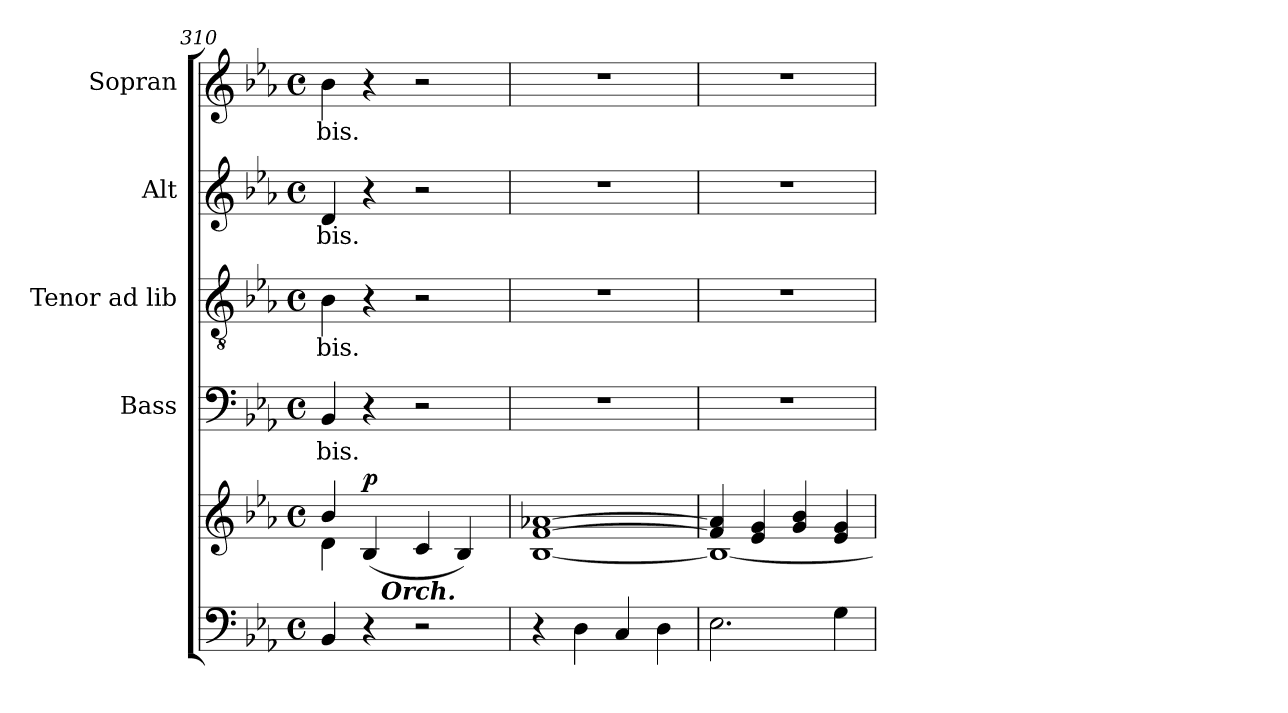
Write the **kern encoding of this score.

**kern	**kern	**text	**dynam	**kern	**text	**kern	**text	**kern	**text	**kern	**text
*part5	*part5	*part5	*part5	*part4	*part4	*part3	*part3	*part2	*part2	*part1	*part1
*staff6	*staff5	*staff5	*staff5/6	*staff4	*staff4	*staff3	*staff3	*staff2	*staff2	*staff1	*staff1
*	*	*	*	*I"Bass	*	*I"Tenor ad lib	*	*I"Alt	*	*I"Sopran	*
*	*	*	*	*I'B	*	*I'T	*	*I'A	*	*I'S	*
*clefF4	*clefG2	*	*	*clefF4	*	*clefGv2	*	*clefG2	*	*clefG2	*
*k[b-e-a-]	*k[b-e-a-]	*	*	*k[b-e-a-]	*	*k[b-e-a-]	*	*k[b-e-a-]	*	*k[b-e-a-]	*
*E-:	*E-:	*	*	*E-:	*	*E-:	*	*E-:	*	*E-:	*
*M4/4	*M4/4	*	*	*M4/4	*	*M4/4	*	*M4/4	*	*M4/4	*
*met(c)	*met(c)	*	*	*met(c)	*	*met(c)	*	*met(c)	*	*met(c)	*
=310	=310	=310	=310	=310	=310	=310	=310	=310	=310	=310	=310
*	*^	*	*	*	*	*	*	*	*	*	*
!	!	!	!	!	!	!LO:LY:b	!	!LO:LY:b	!	!LO:LY:b	!	!LO:LY:b
*^	*	*	*	*	*	*	*	*	*	*	*	*
4BB-/	4ryy	4b-/	4d\	.	.	4BB-/	-bis.	4B-\	-bis.	4d/	-bis.	4b-\	-bis.
!	!	!	!	!	!LO:DY:b	!	!	!	!	!	!	!	!
4r	16ryy	(<4B-/	2.ryy	.	p	4r	.	4r	.	4r	.	4r	.
!	!LO:TX:a:Bi:t=Orch.	!	!	!	!	!	!	!	!	!	!	!	!
.	2ryy	.	.	.	.	.	.	.	.	.	.	.	.
2r	.	4c/	.	.	.	2r	.	2r	.	2r	.	2r	.
.	.	4B-/)	.	.	.	.	.	.	.	.	.	.	.
.	8.ryy	.	.	.	.	.	.	.	.	.	.	.	.
*v	*v	*	*	*	*	*	*	*	*	*	*	*	*
=311	=311	=311	=311	=311	=311	=311	=311	=311	=311	=311	=311	=311
4r	[>1f [>1a-X	[<1B-	.	.	1r	.	1r	.	1r	.	1r	.
4D\	.	.	.	.	.	.	.	.	.	.	.	.
4C/	.	.	.	.	.	.	.	.	.	.	.	.
4D\	.	.	.	.	.	.	.	.	.	.	.	.
!!LO:PB:g=z
=312	=312	=312	=312	=312	=312	=312	=312	=312	=312	=312	=312	=312
!	!	!	!LO:LY:b	!	!	!	!	!	!	!	!	!
2.E-\	4f/] 4a-/]	1B-_	.	.	1r	.	1r	.	1r	.	1r	.
.	4e-/ 4g/	.	.	.	.	.	.	.	.	.	.	.
.	4g/ 4b-/	.	.	.	.	.	.	.	.	.	.	.
4G\	4e-/ 4g/	.	.	.	.	.	.	.	.	.	.	.
*	*v	*v	*	*	*	*	*	*	*	*	*	*
=	=	=	=	=	=	=	=	=	=	=	=
*-	*-	*-	*-	*-	*-	*-	*-	*-	*-	*-	*-
